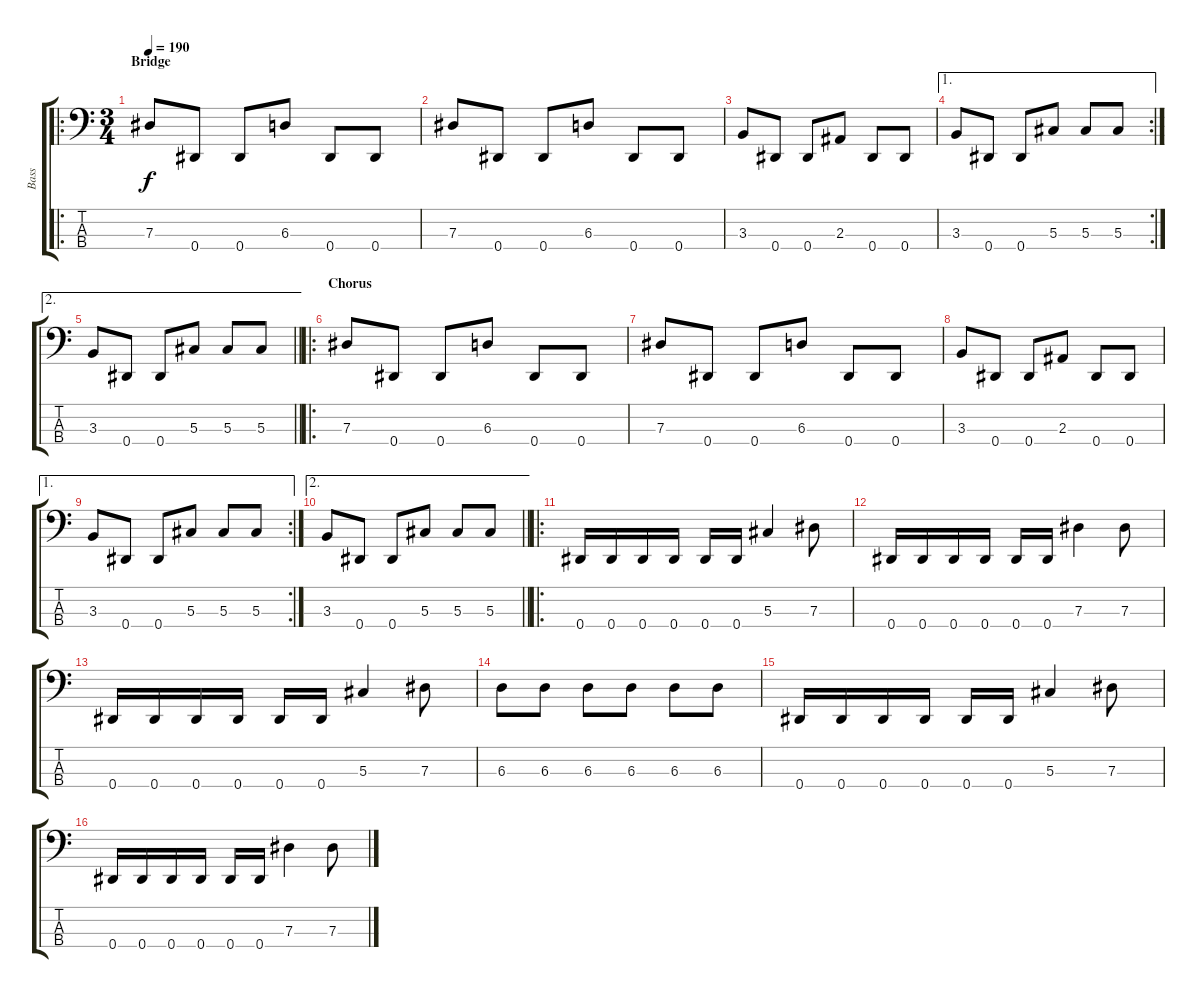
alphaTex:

\track ("Bass" "Bass") {instrument electricbasspick}
\staff {score tabs}
\tuning (Gb2 Db2 Ab1 Eb1) {hide}
\ro
\ts (3 4)
\section ("" "Bridge")
\tempo 190
\clef f4
\ks c
7.3.8{dy f} 0.4.8 0.4.8 6.3.8 0.4.8 0.4.8 |
7.3.8 0.4.8 0.4.8 6.3.8 0.4.8 0.4.8 |
3.3.8 0.4.8 0.4.8 2.3.8 0.4.8 0.4.8 |
\ae 1
\rc 2
3.3.8 0.4.8 0.4.8 5.3.8 5.3.8 5.3.8 |
\ae 2
\barLineRight lightlight
3.3.8 0.4.8 0.4.8 5.3.8 5.3.8 5.3.8 |
\ro
\section ("" "Chorus")
7.3.8 0.4.8 0.4.8 6.3.8 0.4.8 0.4.8 |
7.3.8 0.4.8 0.4.8 6.3.8 0.4.8 0.4.8 |
3.3.8 0.4.8 0.4.8 2.3.8 0.4.8 0.4.8 |
\ae 1
\rc 2
3.3.8 0.4.8 0.4.8 5.3.8 5.3.8 5.3.8 |
\ae 2
\barLineRight lightlight
3.3.8 0.4.8 0.4.8 5.3.8 5.3.8 5.3.8 |
\ro
0.4.16 0.4.16 0.4.16 0.4.16 0.4.16 0.4.16 5.3.4 7.3.8 |
0.4.16 0.4.16 0.4.16 0.4.16 0.4.16 0.4.16 7.3.4 7.3.8 |
0.4.16 0.4.16 0.4.16 0.4.16 0.4.16 0.4.16 5.3.4 7.3.8 |
6.3.8 6.3.8 6.3.8 6.3.8 6.3.8 6.3.8 |
0.4.16 0.4.16 0.4.16 0.4.16 0.4.16 0.4.16 5.3.4 7.3.8 |
0.4.16 0.4.16 0.4.16 0.4.16 0.4.16 0.4.16 7.3.4 7.3.8
